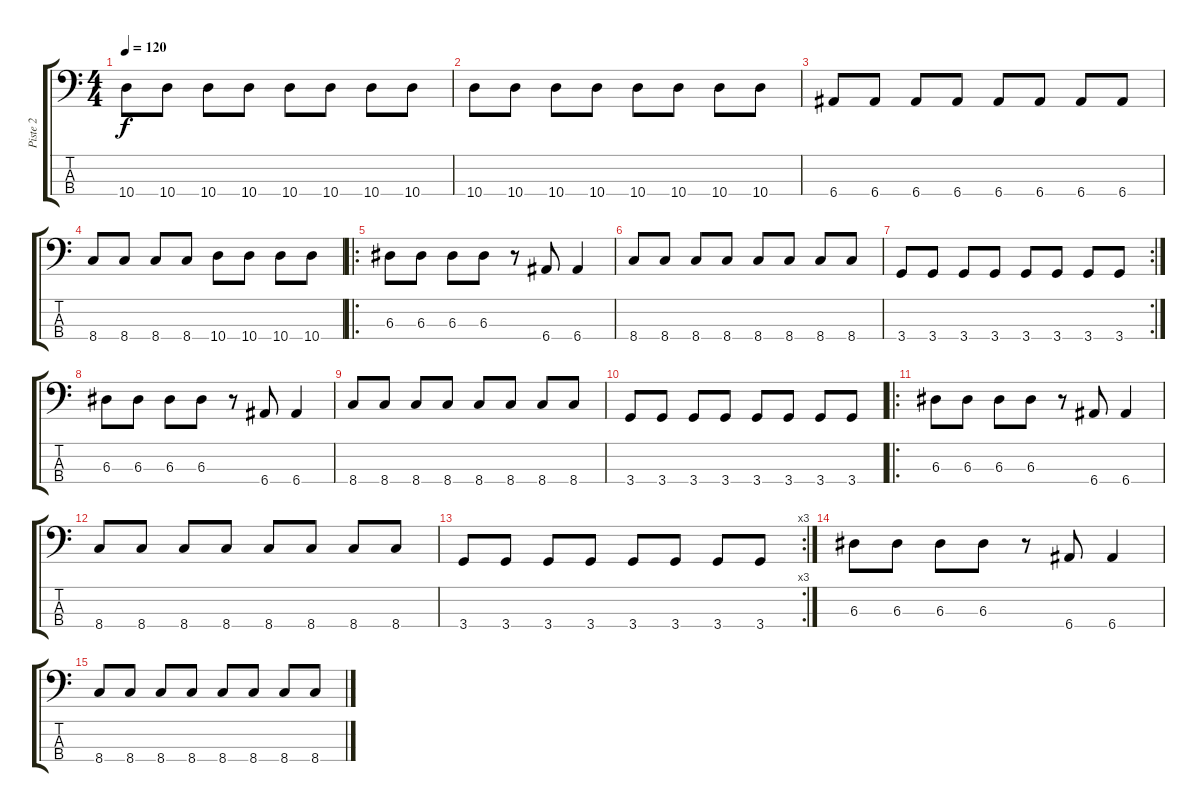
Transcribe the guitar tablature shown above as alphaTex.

\track ("Piste 2" "Piste 2") {instrument electricbassfinger}
\staff {score tabs}
\tuning (G2 D2 A1 E1) {hide}
\ts (4 4)
\tempo 120
\clef f4
\ks c
10.4.8{dy f} 10.4.8 10.4.8 10.4.8 10.4.8 10.4.8 10.4.8 10.4.8 |
10.4.8 10.4.8 10.4.8 10.4.8 10.4.8 10.4.8 10.4.8 10.4.8 |
6.4.8 6.4.8 6.4.8 6.4.8 6.4.8 6.4.8 6.4.8 6.4.8 |
8.4.8 8.4.8 8.4.8 8.4.8 10.4.8 10.4.8 10.4.8 10.4.8 |
\ro
6.3.8 6.3.8 6.3.8 6.3.8 r.8 6.4.8 6.4.4 |
8.4.8 8.4.8 8.4.8 8.4.8 8.4.8 8.4.8 8.4.8 8.4.8 |
\rc 2
3.4.8 3.4.8 3.4.8 3.4.8 3.4.8 3.4.8 3.4.8 3.4.8 |
6.3.8 6.3.8 6.3.8 6.3.8 r.8 6.4.8 6.4.4 |
8.4.8 8.4.8 8.4.8 8.4.8 8.4.8 8.4.8 8.4.8 8.4.8 |
3.4.8 3.4.8 3.4.8 3.4.8 3.4.8 3.4.8 3.4.8 3.4.8 |
\ro
6.3.8 6.3.8 6.3.8 6.3.8 r.8 6.4.8 6.4.4 |
8.4.8 8.4.8 8.4.8 8.4.8 8.4.8 8.4.8 8.4.8 8.4.8 |
\rc 3
3.4.8 3.4.8 3.4.8 3.4.8 3.4.8 3.4.8 3.4.8 3.4.8 |
6.3.8 6.3.8 6.3.8 6.3.8 r.8 6.4.8 6.4.4 |
8.4.8 8.4.8 8.4.8 8.4.8 8.4.8 8.4.8 8.4.8 8.4.8
